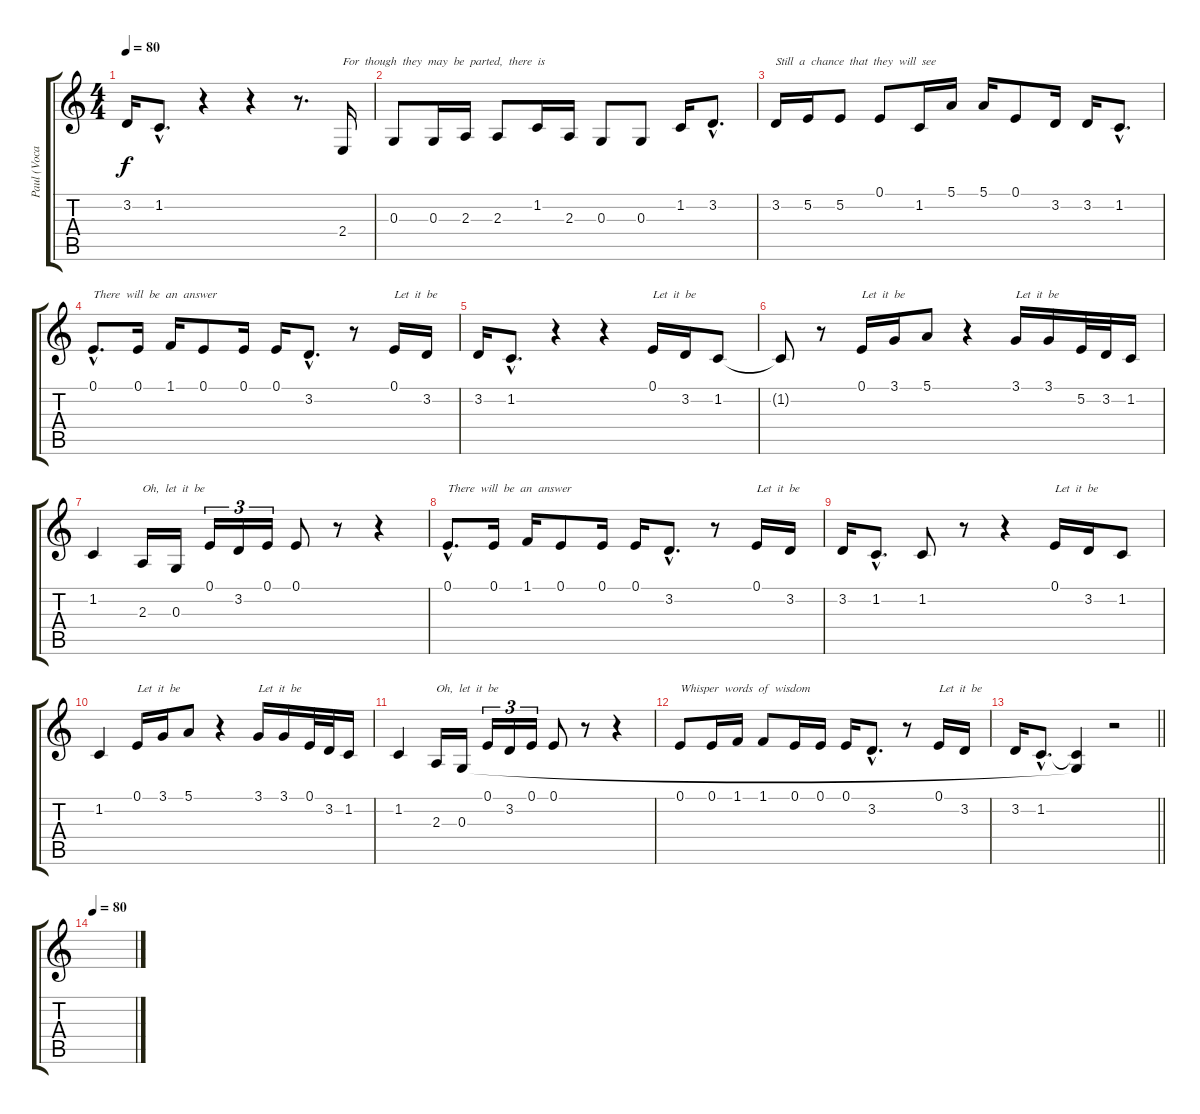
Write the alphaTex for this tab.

\track ("Paul (Vocals)" "Paul (Voca") {instrument lead8bassandlead}
\staff {score tabs}
\tuning (E4 B3 G3 D3 A2 E2) {hide}
\ts (4 4)
\tempo 80
\clef g2
\ks c
3.2.16{dy f} 1.2{hac}.8{d} r.4 r.4 r.8{d} 2.4.16{txt "For  though  they  may  be  parted,  there  is"} |
0.3.8 0.3.16 2.3.16 2.3.8 1.2.16 2.3.16 0.3.8 0.3.8 1.2.16 3.2{hac}.8{d} |
3.2.16{txt "Still  a  chance  that  they  will  see"} 5.2.16 5.2.8 0.1.8 1.2.16 5.1.16 5.1.16 0.1.8 3.2.16 3.2.16 1.2{hac}.8{d} |
0.1{hac}.8{d txt "There  will  be  an  answer  "} 0.1.16 1.1.16 0.1.8 0.1.16 0.1.16 3.2{hac}.8{d} r.8 0.1.16{txt "Let  it  be"} 3.2.16 |
3.2.16 1.2{hac}.8{d} r.4 r.4 0.1.16{txt "Let  it  be"} 3.2.16 1.2.8 |
1.2{t}.8 r.8 0.1.16{txt "Let  it  be"} 3.1.16 5.1.8 r.4 3.1.16{txt "Let  it  be"} 3.1.16 5.2.32 3.2.32 1.2.16 |
1.2.4 2.3.16{txt "Oh,  let  it  be"} 0.3.16 0.1.16{tu (3 2)} 3.2.16{tu (3 2)} 0.1.16{tu (3 2)} 0.1.8 r.8 r.4 |
0.1{hac}.8{d txt "There  will  be  an  answer  "} 0.1.16 1.1.16 0.1.8 0.1.16 0.1.16 3.2{hac}.8{d} r.8 0.1.16{txt "Let  it  be"} 3.2.16 |
3.2.16 1.2{hac}.8{d} 1.2.8 r.8 r.4 0.1.16{txt "Let  it  be"} 3.2.16 1.2.8 |
1.2.4 0.1.16{txt "Let  it  be"} 3.1.16 5.1.8 r.4 3.1.16{txt "Let  it  be"} 3.1.16 0.1.32 3.2.32 1.2.16 |
1.2.4 2.3.16{txt "Oh,  let  it  be"} 0.3.16 0.1.16{tu (3 2)} 3.2.16{tu (3 2)} 0.1.16{tu (3 2)} 0.1.8 r.8 r.4 |
0.1.8{txt "Whisper  words  of  wisdom"} 0.1.16 1.1.16 1.1.8 0.1.16 0.1.16 0.1.16 3.2{hac}.8{d} r.8 0.1.16{txt "Let  it  be"} 3.2.16 |
\barLineRight lightlight
3.2.16 1.2{hac}.8{d} (1.2{t} 0.3{t}).4 r.2 |
\tempo 80
